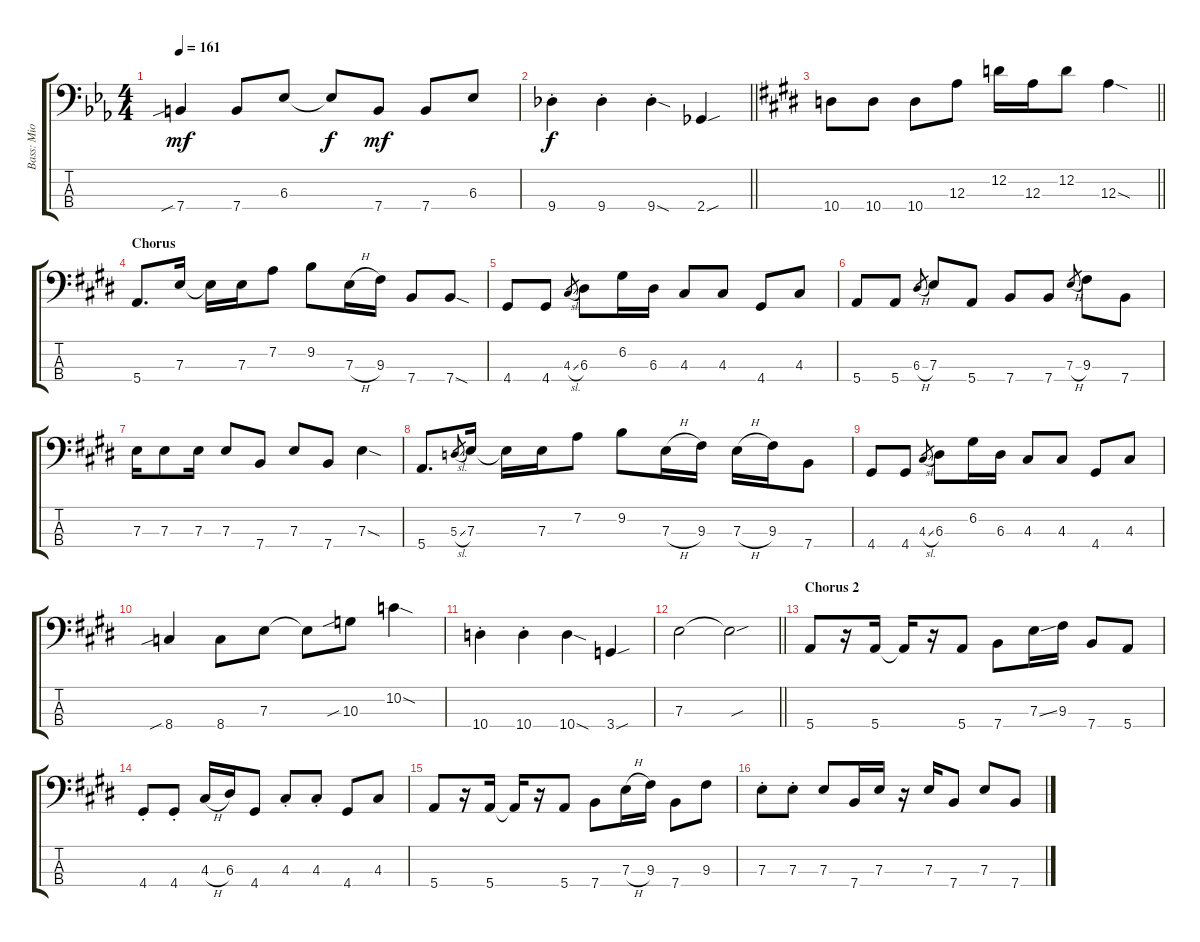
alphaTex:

\track ("Bass: Mio Akiyama" "Bass: Mio ") {instrument electricbassfinger}
\staff {score tabs}
\tuning (G2 D2 A1 E1) {hide}
\ts (4 4)
\tempo 161
\clef f4
\ks eb
7.4{sib}.4{dy mf} 7.4.8 6.3.8 6.3{t}.8{dy f} 7.4.8{dy mf} 7.4.8 6.3.8 |
\barLineRight lightlight
9.4{st}.4{dy f} 9.4{st}.4 9.4{sod st}.4 2.4{sou}.4 |
\barLineRight lightlight
\ks e
10.4.8 10.4.8 10.4.8 12.3.8 12.2.16 12.3.16 12.2.8 12.3{sod}.4 |
\section ("" "Chorus")
5.4.8{d} 7.3.16 7.3{t}.16 7.3.16 7.2.8 9.2.8 7.3{h}.16 9.3.16 7.4.8 7.4{sod}.8 |
4.4.8 4.4.8 4.3{sl}.8{gr} 6.3.8 6.2.16 6.3.16 4.3.8 4.3.8 4.4.8 4.3.8 |
5.4.8 5.4.8 6.3{h}.8{gr} 7.3.8 5.4.8 7.4.8 7.4.8 7.3{h}.8{gr} 9.3.8 7.4.8 |
7.3.16 7.3.8 7.3.16 7.3.8 7.4.8 7.3.8 7.4.8 7.3{sod}.4 |
5.4.8{d} 5.3{sl}.8{gr} 7.3.16 7.3{t}.16 7.3.16 7.2.8 9.2.8 7.3{h}.16 9.3.16 7.3{h}.16 9.3.16 7.4.8 |
4.4.8 4.4.8 4.3{sl}.8{gr} 6.3.8 6.2.16 6.3.16 4.3.8 4.3.8 4.4.8 4.3.8 |
8.4{sib}.4 8.4.8 7.3.8 7.3{t}.8 10.3{sib}.8 10.2{sod}.4 |
10.4{st}.4 10.4{st}.4 10.4{sod}.4 3.4{sou}.4 |
\barLineRight lightlight
7.3.2 7.3{sou t}.2 |
\section ("" "Chorus 2")
5.4.8 r.16 5.4.16 5.4{t}.16 r.16 5.4.8 7.4.8 7.3{ss}.16 9.3.16 7.4.8 5.4.8 |
4.4{st}.8 4.4{st}.8 4.3{h}.16 6.3.16 4.4.8 4.3{st}.8 4.3{st}.8 4.4.8 4.3.8 |
5.4.8 r.16 5.4.16 5.4{t}.16 r.16 5.4.8 7.4.8 7.3{h}.16 9.3.16 7.4.8 9.3.8 |
7.3{st}.8 7.3{st}.8 7.3.8 7.4.16 7.3.16 r.16 7.3.16 7.4.8 7.3.8 7.4.8
